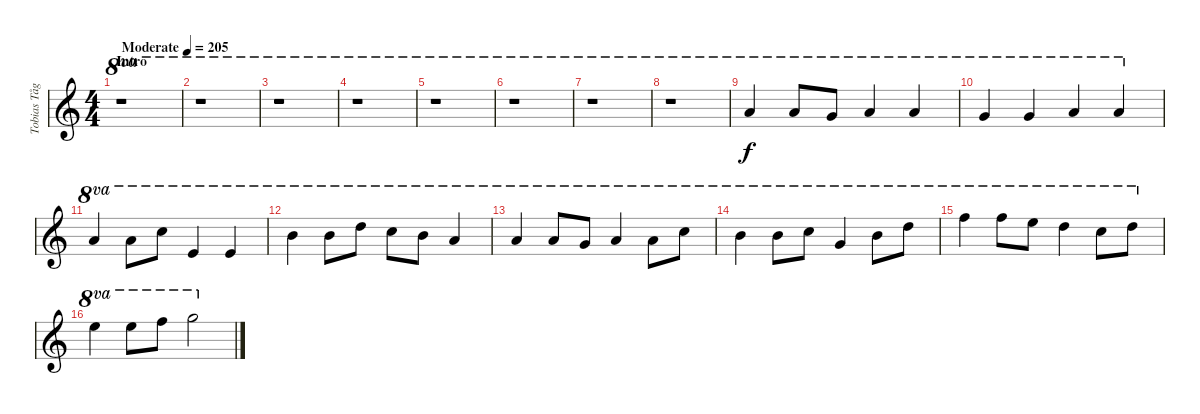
\track ("Tobias Tåg (session musician)" "Tobias Tåg") {instrument piccolo}
\staff {score}
\tuning (E4 B3 G3 D3 A2 E2) {hide}
\ts (4 4)
\section ("" "Intro")
\tempo (205 "Moderate")
\clef g2
\ks c
r.1{ot 8va dy f instrument piccolo} |
r.1{ot 8va} |
r.1{ot 8va} |
r.1{ot 8va} |
r.1{ot 8va} |
r.1{ot 8va} |
r.1{ot 8va} |
r.1{ot 8va} |
17.1.4{ot 8va} 17.1.8{ot 8va} 15.1.8{ot 8va} 17.1.4{ot 8va} 17.1.4{ot 8va} |
20.2.4{ot 8va} 20.2.4{ot 8va} 17.1.4{ot 8va} 17.1.4{ot 8va} |
17.1.4{ot 8va} 17.1.8{ot 8va} 20.1.8{ot 8va} 17.2.4{ot 8va} 17.2.4{ot 8va} |
19.1.4{ot 8va} 19.1.8{ot 8va} 22.1.8{ot 8va} 20.1.8{ot 8va} 19.1.8{ot 8va} 17.1.4{ot 8va} |
17.1.4{ot 8va} 17.1.8{ot 8va} 15.1.8{ot 8va} 17.1.4{ot 8va} 17.1.8{ot 8va} 20.1.8{ot 8va} |
19.1.4{ot 8va} 19.1.8{ot 8va} 20.1.8{ot 8va} 20.2.4{ot 8va} 19.1.8{ot 8va} 22.1.8{ot 8va} |
25.1.4{ot 8va} 25.1.8{ot 8va} 24.1.8{ot 8va} 22.1.4{ot 8va} 20.1.8{ot 8va} 22.1.8{ot 8va} |
24.1.4{ot 8va} 24.1.8{ot 8va} 25.1.8{ot 8va} 27.1.2{ot 8va}
